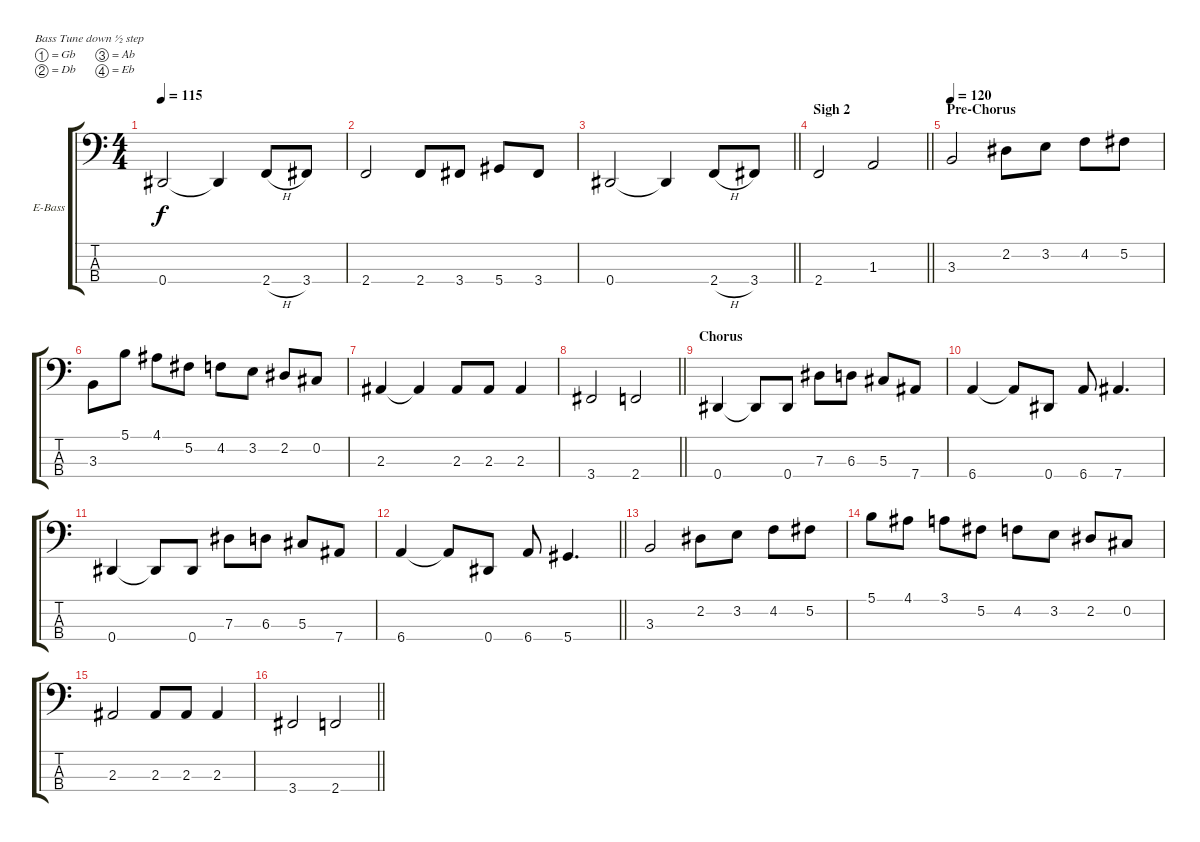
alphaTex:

\bracketExtendMode groupsimilarinstruments
\firstSystemTrackNameOrientation horizontal
\otherSystemsTrackNameOrientation horizontal
\track ("Geezer" "E-Bass") {instrument electricbassfinger}
\staff {score tabs}
\tuning (Gb2 Db2 Ab1 Eb1)
\ts (4 4)
\tempo 115
\clef f4
\ks c
0.4.2{dy f} 0.4{t}.4 2.4{h}.8 3.4.8 |
2.4.2 2.4.8 3.4.8 5.4.8 3.4.8 |
\barLineRight lightlight
0.4.2 0.4{t}.4 2.4{h}.8 3.4.8 |
\section ("" "Sigh 2")
\barLineRight lightlight
2.4.2 1.3.2 |
\section ("" "Pre-Chorus")
\tempo 120
3.3.2 2.2.8 3.2.8 4.2.8 5.2.8 |
3.3.8 5.1.8 4.1.8 5.2.8 4.2.8 3.2.8 2.2.8 0.2.8 |
2.3.4 2.3{t}.4 2.3.8 2.3.8 2.3.4 |
\barLineRight lightlight
3.4.2 2.4.2 |
\section ("" "Chorus")
0.4.4 0.4{t}.8 0.4.8 7.3.8 6.3.8 5.3.8 7.4.8 |
6.4.4 6.4{t}.8 0.4.8 6.4.8 7.4.4{d} |
0.4.4 0.4{t}.8 0.4.8 7.3.8 6.3.8 5.3.8 7.4.8 |
\barLineRight lightlight
6.4.4 6.4{t}.8 0.4.8 6.4.8 5.4.4{d} |
3.3.2 2.2.8 3.2.8 4.2.8 5.2.8 |
5.1.8 4.1.8 3.1.8 5.2.8 4.2.8 3.2.8 2.2.8 0.2.8 |
2.3.2 2.3.8 2.3.8 2.3.4 |
\barLineRight lightlight
3.4.2 2.4.2
